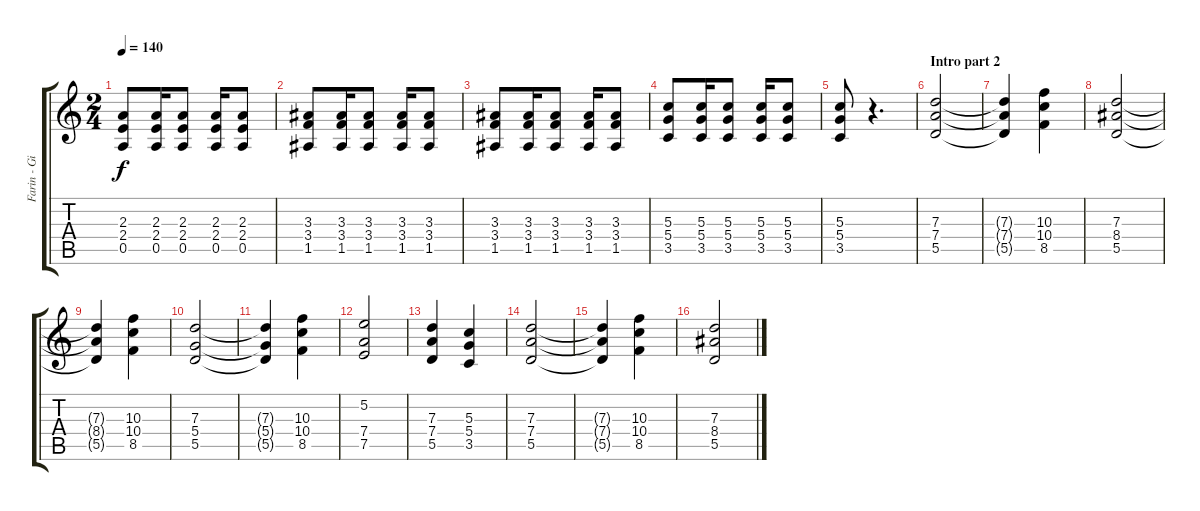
\track ("Farin - Gitarre 2" "Farin - Gi") {instrument distortionguitar}
\staff {score tabs}
\tuning (E4 B3 G3 D3 A2 E2) {hide}
\ts (2 4)
\tempo 140
\clef g2
\ks c
(2.3 2.4 0.5).8{dy f} (2.3 2.4 0.5).16 (2.3 2.4 0.5).8 (2.3 2.4 0.5).16 (2.3 2.4 0.5).8 |
(3.3 3.4 1.5).8 (3.3 3.4 1.5).16 (3.3 3.4 1.5).8 (3.3 3.4 1.5).16 (3.3 3.4 1.5).8 |
(3.3 3.4 1.5).8 (3.3 3.4 1.5).16 (3.3 3.4 1.5).8 (3.3 3.4 1.5).16 (3.3 3.4 1.5).8 |
(5.3 5.4 3.5).8 (5.3 5.4 3.5).16 (5.3 5.4 3.5).8 (5.3 5.4 3.5).16 (5.3 5.4 3.5).8 |
(5.3 5.4 3.5).8 r.4{d} |
\section ("" "Intro part 2")
(7.3 7.4 5.5).2 |
(7.3{t} 7.4{t} 5.5{t}).4 (10.3 10.4 8.5).4 |
(7.3 8.4 5.5).2 |
(7.3{t} 8.4{t} 5.5{t}).4 (10.3 10.4 8.5).4 |
(7.3 5.4 5.5).2 |
(7.3{t} 5.4{t} 5.5{t}).4 (10.3 10.4 8.5).4 |
(5.2 7.4 7.5).2 |
(7.3 7.4 5.5).4 (5.3 5.4 3.5).4 |
(7.3 7.4 5.5).2 |
(7.3{t} 7.4{t} 5.5{t}).4 (10.3 10.4 8.5).4 |
(7.3 8.4 5.5).2
